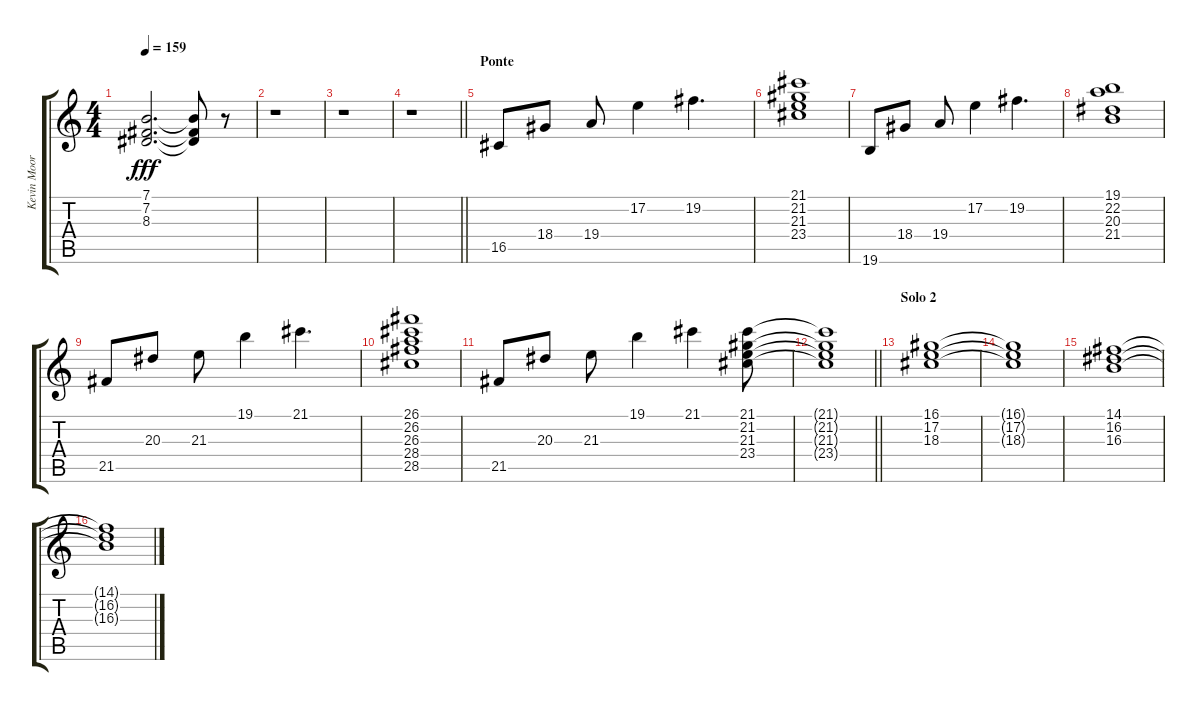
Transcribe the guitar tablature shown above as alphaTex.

\track ("Kevin Moore" "Kevin Moor") {instrument churchorgan}
\staff {score tabs}
\tuning (E4 B3 G3 D3 A2 E2) {hide}
\ts (4 4)
\tempo 159
\clef g2
\ks c
(7.1{t} 7.2{t} 8.3{t}).2{d dy fff} (7.1{t} 7.2{t} 8.3{t}).8 r.8 |
r.1 |
r.1 |
\barLineRight lightlight
r.1 |
\section ("" "Ponte")
16.5.8 18.4.8 19.4.8 17.2.4 19.2.4{d} |
(21.1 21.2 21.3 23.4).1 |
19.6.8 18.4.8 19.4.8 17.2.4 19.2.4{d} |
(19.1 22.2 20.3 21.4).1 |
21.5.8 20.3.8 21.3.8 19.1.4 21.1.4{d} |
(26.1 26.2 26.3 28.4 28.5).1 |
21.5.8 20.3.8 21.3.8 19.1.4 21.1.4 (21.1 21.2 21.3 23.4).8 |
\barLineRight lightlight
(21.1{t} 21.2{t} 21.3{t} 23.4{t}).1 |
\section ("" "Solo 2")
(16.1 17.2 18.3).1 |
(16.1{t} 17.2{t} 18.3{t}).1 |
(14.1 16.2 16.3).1 |
(14.1{t} 16.2{t} 16.3{t}).1
